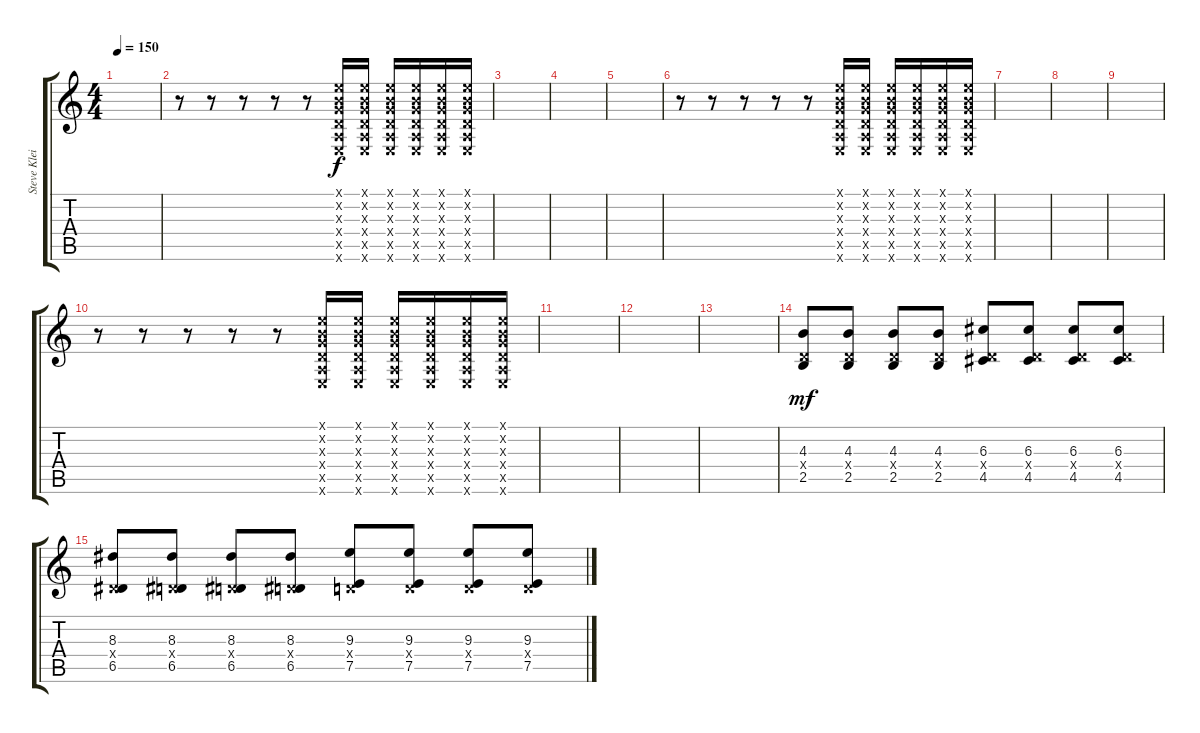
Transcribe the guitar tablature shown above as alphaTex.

\track ("Steve Klein - Extra Guitar" "Steve Klei") {instrument distortionguitar}
\staff {score tabs}
\tuning (E4 B3 G3 D3 A2 E2) {hide}
\ts (4 4)
\tempo 150
\clef g2
\ks c
|
r.8 r.8 r.8 r.8 r.8 (0.1{x} 0.2{x} 0.3{x} 0.4{x} 0.5{x} 0.6{x}).16 (0.1{x} 0.2{x} 0.3{x} 0.4{x} 0.5{x} 0.6{x}).16 (0.1{x} 0.2{x} 0.3{x} 0.4{x} 0.5{x} 0.6{x}).16 (0.1{x} 0.2{x} 0.3{x} 0.4{x} 0.5{x} 0.6{x}).16 (0.1{x} 0.2{x} 0.3{x} 0.4{x} 0.5{x} 0.6{x}).16 (0.1{x} 0.2{x} 0.3{x} 0.4{x} 0.5{x} 0.6{x}).16 |
|
|
|
r.8 r.8 r.8 r.8 r.8 (0.1{x} 0.2{x} 0.3{x} 0.4{x} 0.5{x} 0.6{x}).16 (0.1{x} 0.2{x} 0.3{x} 0.4{x} 0.5{x} 0.6{x}).16 (0.1{x} 0.2{x} 0.3{x} 0.4{x} 0.5{x} 0.6{x}).16 (0.1{x} 0.2{x} 0.3{x} 0.4{x} 0.5{x} 0.6{x}).16 (0.1{x} 0.2{x} 0.3{x} 0.4{x} 0.5{x} 0.6{x}).16 (0.1{x} 0.2{x} 0.3{x} 0.4{x} 0.5{x} 0.6{x}).16 |
|
|
|
r.8 r.8 r.8 r.8 r.8 (0.1{x} 0.2{x} 0.3{x} 0.4{x} 0.5{x} 0.6{x}).16 (0.1{x} 0.2{x} 0.3{x} 0.4{x} 0.5{x} 0.6{x}).16 (0.1{x} 0.2{x} 0.3{x} 0.4{x} 0.5{x} 0.6{x}).16 (0.1{x} 0.2{x} 0.3{x} 0.4{x} 0.5{x} 0.6{x}).16 (0.1{x} 0.2{x} 0.3{x} 0.4{x} 0.5{x} 0.6{x}).16 (0.1{x} 0.2{x} 0.3{x} 0.4{x} 0.5{x} 0.6{x}).16 |
|
|
|
(4.3 0.4{x} 2.5).8{dy mf} (4.3 0.4{x} 2.5).8 (4.3 0.4{x} 2.5).8 (4.3 0.4{x} 2.5).8 (6.3 0.4{x} 4.5).8 (6.3 0.4{x} 4.5).8 (6.3 0.4{x} 4.5).8 (6.3 0.4{x} 4.5).8 |
(8.3 0.4{x} 6.5).8 (8.3 0.4{x} 6.5).8 (8.3 0.4{x} 6.5).8 (8.3 0.4{x} 6.5).8 (9.3 0.4{x} 7.5).8 (9.3 0.4{x} 7.5).8 (9.3 0.4{x} 7.5).8 (9.3 0.4{x} 7.5).8
